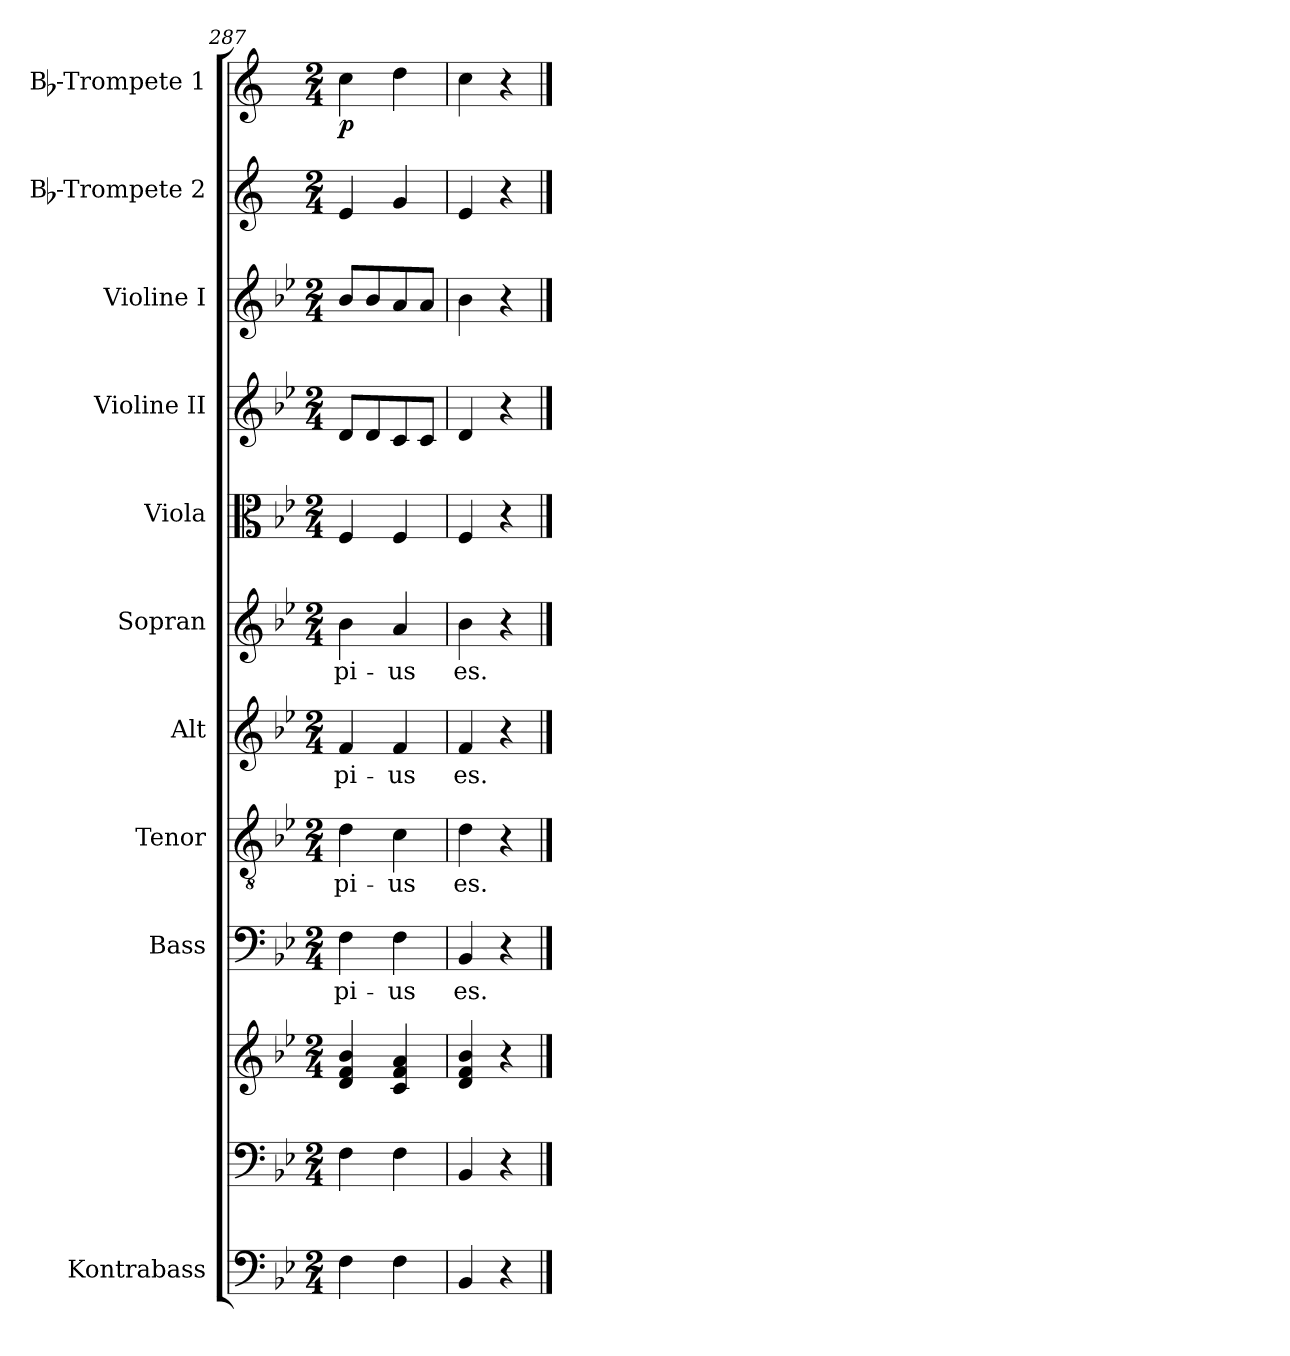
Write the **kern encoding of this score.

**kern	**kern	**kern	**kern	**text	**kern	**text	**kern	**text	**kern	**text	**kern	**kern	**kern	**kern	**kern	**dynam
*part11	*part10	*part10	*part9	*part9	*part8	*part8	*part7	*part7	*part6	*part6	*part5	*part4	*part3	*part2	*part1	*part1
*staff12	*staff11	*staff10	*staff9	*staff9	*staff8	*staff8	*staff7	*staff7	*staff6	*staff6	*staff5	*staff4	*staff3	*staff2	*staff1	*staff1
*I"Kontrabass	*	*	*I"Bass	*	*I"Tenor	*	*I"Alt	*	*I"Sopran	*	*I"Viola	*I"Violine II	*I"Violine I	*I"Bb-Trompete 2	*I"Bb-Trompete 1	*
*I'Kb.	*	*	*I'B.	*	*I'T.	*	*I'A.	*	*I'S.	*	*I'Vla.	*I'Vl. II	*I'Vl. I	*I'Bb Trp. 2	*I'Bb Trp. 1	*
*clefF4	*clefF4	*clefG2	*clefF4	*	*clefGv2	*	*clefG2	*	*clefG2	*	*clefC3	*clefG2	*clefG2	*clefG2	*clefG2	*
*ITrd7c12	*	*	*	*	*	*	*	*	*	*	*	*	*	*ITrd1c2	*ITrd1c2	*
*k[b-e-]	*k[b-e-]	*k[b-e-]	*k[b-e-]	*	*k[b-e-]	*	*k[b-e-]	*	*k[b-e-]	*	*k[b-e-]	*k[b-e-]	*k[b-e-]	*k[b-e-]	*k[b-e-]	*
*B-:	*B-:	*B-:	*B-:	*	*B-:	*	*B-:	*	*B-:	*	*B-:	*B-:	*B-:	*B-:	*B-:	*
*M2/4	*M2/4	*M2/4	*M2/4	*	*M2/4	*	*M2/4	*	*M2/4	*	*M2/4	*M2/4	*M2/4	*M2/4	*M2/4	*
=287	=287	=287	=287	=287	=287	=287	=287	=287	=287	=287	=287	=287	=287	=287	=287	=287
!	!	!	!	!LO:LY:b	!	!LO:LY:b	!	!LO:LY:b	!	!LO:LY:b	!	!	!	!	!	!LO:DY:b
4FF\	4F\	4d/ 4f/ 4b-/	4F\	pi-	4d\	pi-	4f/	pi-	4b-\	pi-	4F/	8d/L	8b-/L	4d/	4b-\	p
.	.	.	.	.	.	.	.	.	.	.	.	8d/	8b-/	.	.	.
!	!	!	!	!LO:LY:b	!	!LO:LY:b	!	!LO:LY:b	!	!LO:LY:b	!	!	!	!	!	!
4FF\	4F\	4c/ 4f/ 4a/	4F\	-us	4c\	-us	4f/	-us	4a/	-us	4F/	8c/	8a/	4f/	4cc\	.
.	.	.	.	.	.	.	.	.	.	.	.	8c/J	8a/J	.	.	.
=288	=288	=288	=288	=288	=288	=288	=288	=288	=288	=288	=288	=288	=288	=288	=288	=288
!	!	!	!	!LO:LY:b	!	!LO:LY:b	!	!LO:LY:b	!	!LO:LY:b	!	!	!	!	!	!
4BBB-/	4BB-/	4d/ 4f/ 4b-/	4BB-/	es.	4d\	es.	4f/	es.	4b-\	es.	4F/	4d/	4b-\	4d/	4b-\	.
4r	4r	4r	4r	.	4r	.	4r	.	4r	.	4r	4r	4r	4r	4r	.
==	==	==	==	==	==	==	==	==	==	==	==	==	==	==	==	==
*-	*-	*-	*-	*-	*-	*-	*-	*-	*-	*-	*-	*-	*-	*-	*-	*-
